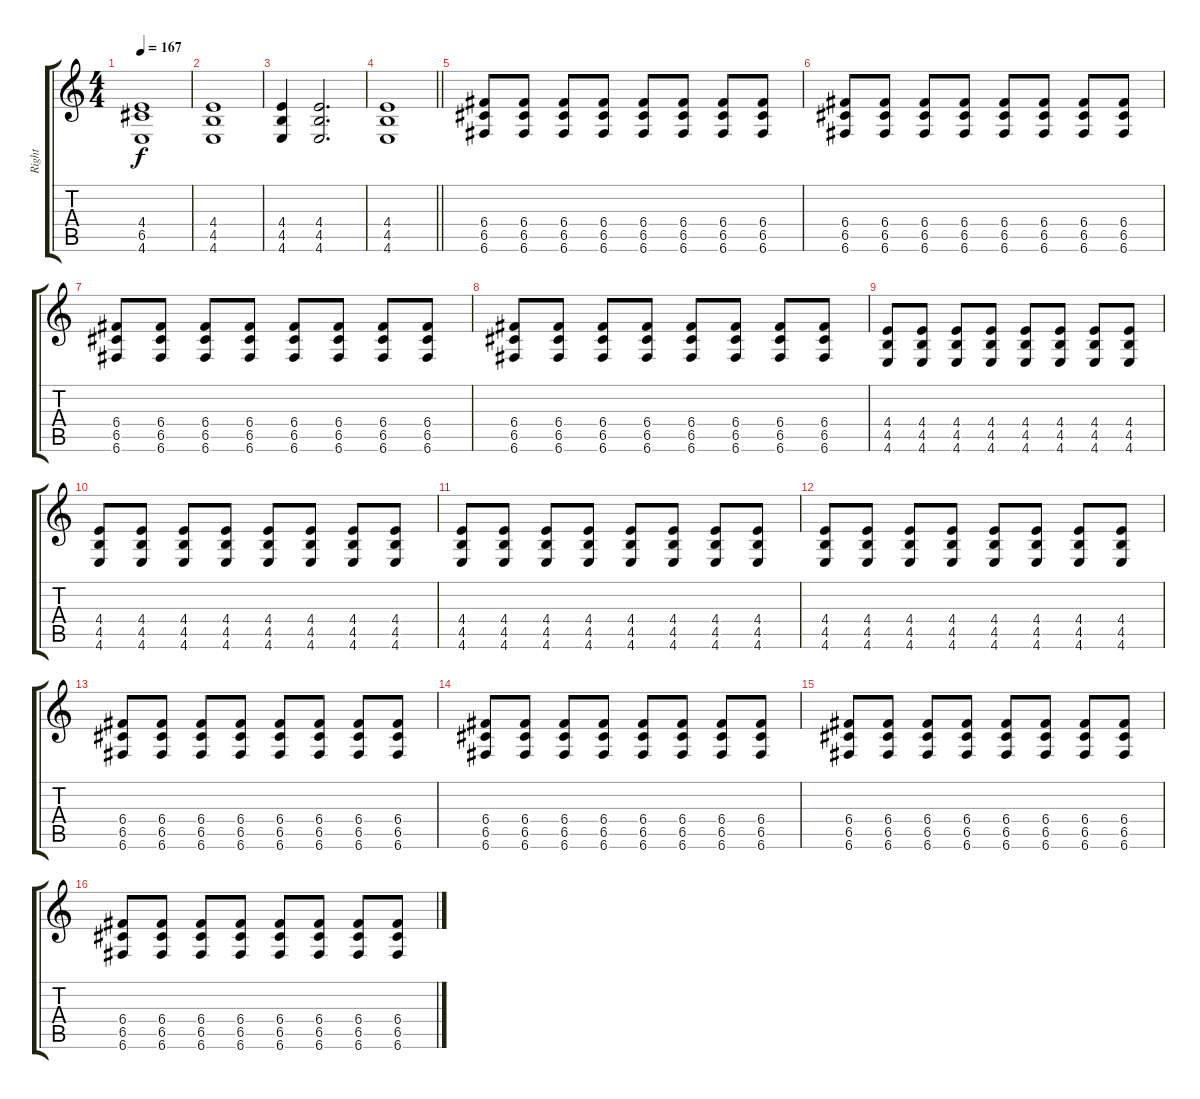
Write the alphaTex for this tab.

\track ("Right" "Right") {instrument overdrivenguitar}
\staff {score tabs}
\tuning (D4 A3 F3 C3 G2 C2) {hide}
\ts (4 4)
\tempo 167
\clef g2
\ks c
(4.4 6.5 4.6).1{dy f} |
(4.4 4.5 4.6).1 |
(4.4 4.5 4.6).4 (4.4 4.5 4.6).2{d} |
\barLineRight lightlight
(4.4 4.5 4.6).1 |
(6.4 6.5 6.6).8 (6.4 6.5 6.6).8 (6.4 6.5 6.6).8 (6.4 6.5 6.6).8 (6.4 6.5 6.6).8 (6.4 6.5 6.6).8 (6.4 6.5 6.6).8 (6.4 6.5 6.6).8 |
(6.4 6.5 6.6).8 (6.4 6.5 6.6).8 (6.4 6.5 6.6).8 (6.4 6.5 6.6).8 (6.4 6.5 6.6).8 (6.4 6.5 6.6).8 (6.4 6.5 6.6).8 (6.4 6.5 6.6).8 |
(6.4 6.5 6.6).8 (6.4 6.5 6.6).8 (6.4 6.5 6.6).8 (6.4 6.5 6.6).8 (6.4 6.5 6.6).8 (6.4 6.5 6.6).8 (6.4 6.5 6.6).8 (6.4 6.5 6.6).8 |
(6.4 6.5 6.6).8 (6.4 6.5 6.6).8 (6.4 6.5 6.6).8 (6.4 6.5 6.6).8 (6.4 6.5 6.6).8 (6.4 6.5 6.6).8 (6.4 6.5 6.6).8 (6.4 6.5 6.6).8 |
(4.4 4.5 4.6).8 (4.4 4.5 4.6).8 (4.4 4.5 4.6).8 (4.4 4.5 4.6).8 (4.4 4.5 4.6).8 (4.4 4.5 4.6).8 (4.4 4.5 4.6).8 (4.4 4.5 4.6).8 |
(4.4 4.5 4.6).8 (4.4 4.5 4.6).8 (4.4 4.5 4.6).8 (4.4 4.5 4.6).8 (4.4 4.5 4.6).8 (4.4 4.5 4.6).8 (4.4 4.5 4.6).8 (4.4 4.5 4.6).8 |
(4.4 4.5 4.6).8 (4.4 4.5 4.6).8 (4.4 4.5 4.6).8 (4.4 4.5 4.6).8 (4.4 4.5 4.6).8 (4.4 4.5 4.6).8 (4.4 4.5 4.6).8 (4.4 4.5 4.6).8 |
(4.4 4.5 4.6).8 (4.4 4.5 4.6).8 (4.4 4.5 4.6).8 (4.4 4.5 4.6).8 (4.4 4.5 4.6).8 (4.4 4.5 4.6).8 (4.4 4.5 4.6).8 (4.4 4.5 4.6).8 |
(6.4 6.5 6.6).8 (6.4 6.5 6.6).8 (6.4 6.5 6.6).8 (6.4 6.5 6.6).8 (6.4 6.5 6.6).8 (6.4 6.5 6.6).8 (6.4 6.5 6.6).8 (6.4 6.5 6.6).8 |
(6.4 6.5 6.6).8 (6.4 6.5 6.6).8 (6.4 6.5 6.6).8 (6.4 6.5 6.6).8 (6.4 6.5 6.6).8 (6.4 6.5 6.6).8 (6.4 6.5 6.6).8 (6.4 6.5 6.6).8 |
(6.4 6.5 6.6).8 (6.4 6.5 6.6).8 (6.4 6.5 6.6).8 (6.4 6.5 6.6).8 (6.4 6.5 6.6).8 (6.4 6.5 6.6).8 (6.4 6.5 6.6).8 (6.4 6.5 6.6).8 |
(6.4 6.5 6.6).8 (6.4 6.5 6.6).8 (6.4 6.5 6.6).8 (6.4 6.5 6.6).8 (6.4 6.5 6.6).8 (6.4 6.5 6.6).8 (6.4 6.5 6.6).8 (6.4 6.5 6.6).8
